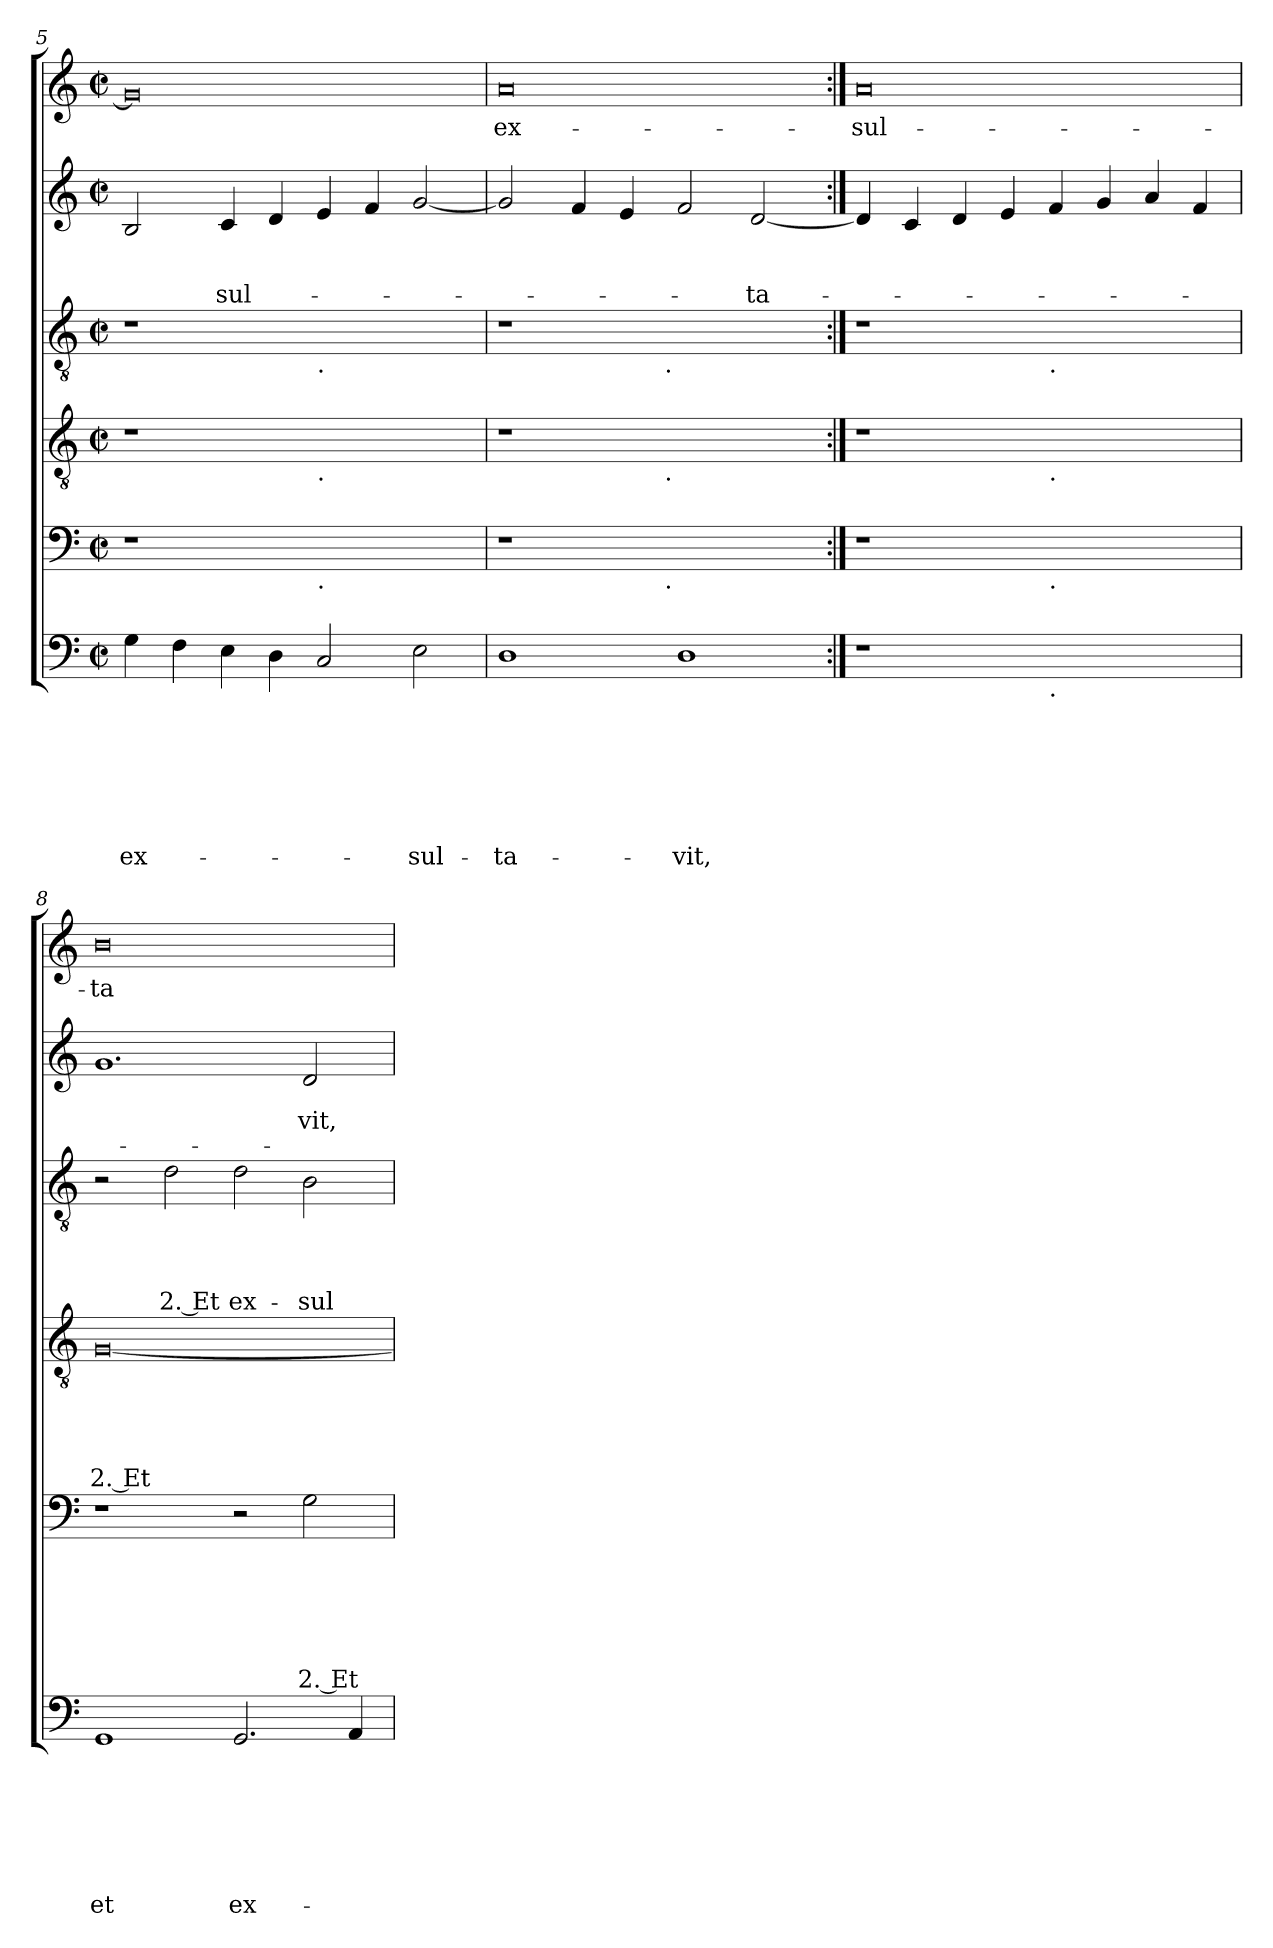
**kern	**text	**text	**text	**text	**text	**text	**text	**kern	**text	**text	**text	**text	**text	**text	**kern	**text	**text	**text	**text	**text	**kern	**text	**text	**text	**text	**kern	**text	**text	**text	**kern	**text
*part6	*part6	*part6	*part6	*part6	*part6	*part6	*part6	*part5	*part5	*part5	*part5	*part5	*part5	*part5	*part4	*part4	*part4	*part4	*part4	*part4	*part3	*part3	*part3	*part3	*part3	*part2	*part2	*part2	*part2	*part1	*part1
*staff6	*staff6	*staff6	*staff6	*staff6	*staff6	*staff6	*staff6	*staff5	*staff5	*staff5	*staff5	*staff5	*staff5	*staff5	*staff4	*staff4	*staff4	*staff4	*staff4	*staff4	*staff3	*staff3	*staff3	*staff3	*staff3	*staff2	*staff2	*staff2	*staff2	*staff1	*staff1
*clefF4	*	*	*	*	*	*	*	*clefF4	*	*	*	*	*	*	*clefGv2	*	*	*	*	*	*clefGv2	*	*	*	*	*clefG2	*	*	*	*clefG2	*
*k[]	*	*	*	*	*	*	*	*k[]	*	*	*	*	*	*	*k[]	*	*	*	*	*	*k[]	*	*	*	*	*k[]	*	*	*	*k[]	*
*C:	*	*	*	*	*	*	*	*C:	*	*	*	*	*	*	*C:	*	*	*	*	*	*C:	*	*	*	*	*C:	*	*	*	*C:	*
*M2/2	*	*	*	*	*	*	*	*M2/2	*	*	*	*	*	*	*M2/2	*	*	*	*	*	*M2/2	*	*	*	*	*M2/2	*	*	*	*M2/2	*
*met(c|)	*	*	*	*	*	*	*	*met(c|)	*	*	*	*	*	*	*met(c|)	*	*	*	*	*	*met(c|)	*	*	*	*	*met(c|)	*	*	*	*met(c|)	*
=5	=5	=5	=5	=5	=5	=5	=5	=5	=5	=5	=5	=5	=5	=5	=5	=5	=5	=5	=5	=5	=5	=5	=5	=5	=5	=5	=5	=5	=5	=5	=5
!	!	!	!	!	!	!	!LO:LY:b	!	!	!	!	!	!	!	!	!	!	!	!	!	!	!	!	!	!	!	!	!	!	!	!
4G\	.	.	.	.	.	.	ex-	1r	.	.	.	.	.	.	1r	.	.	.	.	.	1r	.	.	.	.	2B/	.	.	.	0g]	.
4F\	.	.	.	.	.	.	.	.	.	.	.	.	.	.	.	.	.	.	.	.	.	.	.	.	.	.	.	.	.	.	.
!	!	!	!	!	!	!	!	!	!	!	!	!	!	!	!	!	!	!	!	!	!	!	!	!	!	!	!	!	!LO:LY:b	!	!
4E\	.	.	.	.	.	.	.	.	.	.	.	.	.	.	.	.	.	.	.	.	.	.	.	.	.	4c/	.	.	-sul-	.	.
4D\	.	.	.	.	.	.	.	.	.	.	.	.	.	.	.	.	.	.	.	.	.	.	.	.	.	4d/	.	.	.	.	.
!	!	!	!	!	!	!	!	!	!	!	!	!	!	!	!	!	!	!	!	!	!LO:TX:b:t=.	!	!	!	!	!	!	!	!	!	!
!	!	!	!	!	!	!	!	!	!	!	!	!	!	!	!LO:TX:b:t=.	!	!	!	!	!	!	!	!	!	!	!	!	!	!	!	!
!	!	!	!	!	!	!	!	!LO:TX:b:t=.	!	!	!	!	!	!	!	!	!	!	!	!	!	!	!	!	!	!	!	!	!	!	!
2C/	.	.	.	.	.	.	.	1ryy	.	.	.	.	.	.	1ryy	.	.	.	.	.	1ryy	.	.	.	.	4e/	.	.	.	.	.
.	.	.	.	.	.	.	.	.	.	.	.	.	.	.	.	.	.	.	.	.	.	.	.	.	.	4f/	.	.	.	.	.
!	!	!	!	!	!	!	!LO:LY:b	!	!	!	!	!	!	!	!	!	!	!	!	!	!	!	!	!	!	!	!	!	!	!	!
2E\	.	.	.	.	.	.	-sul-	.	.	.	.	.	.	.	.	.	.	.	.	.	.	.	.	.	.	[<2g/	.	.	.	.	.
=6	=6	=6	=6	=6	=6	=6	=6	=6	=6	=6	=6	=6	=6	=6	=6	=6	=6	=6	=6	=6	=6	=6	=6	=6	=6	=6	=6	=6	=6	=6	=6
!	!	!	!	!	!	!	!LO:LY:b	!	!	!	!	!	!	!	!	!	!	!	!	!	!	!	!	!	!	!	!	!	!	!	!LO:LY:b
*	*	*	*	*	*	*	*	*^	*	*	*	*	*	*	*^	*	*	*	*	*	*^	*	*	*	*	*	*	*	*	*	*
1D	.	.	.	.	.	.	-ta-	1r	2ryy	.	.	.	.	.	.	1r	2ryy	.	.	.	.	.	1r	2ryy	.	.	.	.	2g/]	.	.	.	0a	ex-
.	.	.	.	.	.	.	.	.	4...ryy	.	.	.	.	.	.	.	4...ryy	.	.	.	.	.	.	4...ryy	.	.	.	.	4f/	.	.	.	.	.
.	.	.	.	.	.	.	.	.	.	.	.	.	.	.	.	.	.	.	.	.	.	.	.	.	.	.	.	.	4e/	.	.	.	.	.
!	!	!	!	!	!	!	!	!	!	!	!	!	!	!	!	!	!	!	!	!	!	!	!	!LO:TX:b:t=.	!	!	!	!	!	!	!	!	!	!
!	!	!	!	!	!	!	!	!	!	!	!	!	!	!	!	!	!LO:TX:b:t=.	!	!	!	!	!	!	!	!	!	!	!	!	!	!	!	!	!
!	!	!	!	!	!	!	!	!	!LO:TX:b:t=.	!	!	!	!	!	!	!	!	!	!	!	!	!	!	!	!	!	!	!	!	!	!	!	!	!
.	.	.	.	.	.	.	.	.	1ryy	.	.	.	.	.	.	.	1ryy	.	.	.	.	.	.	1ryy	.	.	.	.	.	.	.	.	.	.
!	!	!	!	!	!	!	!LO:LY:b	!	!	!	!	!	!	!	!	!	!	!	!	!	!	!	!	!	!	!	!	!	!	!	!	!	!	!
1D	.	.	.	.	.	.	-vit,	1ryy	.	.	.	.	.	.	.	1ryy	.	.	.	.	.	.	1ryy	.	.	.	.	.	2f/	.	.	.	.	.
!	!	!	!	!	!	!	!	!	!	!	!	!	!	!	!	!	!	!	!	!	!	!	!	!	!	!	!	!	!	!	!	!LO:LY:b	!	!
.	.	.	.	.	.	.	.	.	.	.	.	.	.	.	.	.	.	.	.	.	.	.	.	.	.	.	.	.	[<2d/	.	.	-ta-	.	.
.	.	.	.	.	.	.	.	.	32ryy	.	.	.	.	.	.	.	32ryy	.	.	.	.	.	.	32ryy	.	.	.	.	.	.	.	.	.	.
!!LO:LB:g=z
=7:|!	=7:|!	=7:|!	=7:|!	=7:|!	=7:|!	=7:|!	=7:|!	=7:|!	=7:|!	=7:|!	=7:|!	=7:|!	=7:|!	=7:|!	=7:|!	=7:|!	=7:|!	=7:|!	=7:|!	=7:|!	=7:|!	=7:|!	=7:|!	=7:|!	=7:|!	=7:|!	=7:|!	=7:|!	=7:|!	=7:|!	=7:|!	=7:|!	=7:|!	=7:|!
!	!	!	!	!	!	!	!	!	!	!	!	!	!	!	!	!	!	!	!	!	!	!	!	!	!	!	!	!	!	!	!	!	!	!LO:LY:b
*	*	*	*	*	*	*	*	*v	*v	*	*	*	*	*	*	*	*	*	*	*	*	*	*v	*v	*	*	*	*	*	*	*	*	*	*
*	*	*	*	*	*	*	*	*	*	*	*	*	*	*	*v	*v	*	*	*	*	*	*	*	*	*	*	*	*	*	*	*	*
1r	.	.	.	.	.	.	.	1r	.	.	.	.	.	.	1r	.	.	.	.	.	1r	.	.	.	.	4d/]	.	.	.	0a	-sul-
.	.	.	.	.	.	.	.	.	.	.	.	.	.	.	.	.	.	.	.	.	.	.	.	.	.	4c/	.	.	.	.	.
.	.	.	.	.	.	.	.	.	.	.	.	.	.	.	.	.	.	.	.	.	.	.	.	.	.	4d/	.	.	.	.	.
.	.	.	.	.	.	.	.	.	.	.	.	.	.	.	.	.	.	.	.	.	.	.	.	.	.	4e/	.	.	.	.	.
!	!	!	!	!	!	!	!	!	!	!	!	!	!	!	!	!	!	!	!	!	!LO:TX:b:t=.	!	!	!	!	!	!	!	!	!	!
!	!	!	!	!	!	!	!	!	!	!	!	!	!	!	!LO:TX:b:t=.	!	!	!	!	!	!	!	!	!	!	!	!	!	!	!	!
!	!	!	!	!	!	!	!	!LO:TX:b:t=.	!	!	!	!	!	!	!	!	!	!	!	!	!	!	!	!	!	!	!	!	!	!	!
!LO:TX:b:t=.	!	!	!	!	!	!	!	!	!	!	!	!	!	!	!	!	!	!	!	!	!	!	!	!	!	!	!	!	!	!	!
1ryy	.	.	.	.	.	.	.	1ryy	.	.	.	.	.	.	1ryy	.	.	.	.	.	1ryy	.	.	.	.	4f/	.	.	.	.	.
.	.	.	.	.	.	.	.	.	.	.	.	.	.	.	.	.	.	.	.	.	.	.	.	.	.	4g/	.	.	.	.	.
.	.	.	.	.	.	.	.	.	.	.	.	.	.	.	.	.	.	.	.	.	.	.	.	.	.	4a/	.	.	.	.	.
.	.	.	.	.	.	.	.	.	.	.	.	.	.	.	.	.	.	.	.	.	.	.	.	.	.	4f/	.	.	.	.	.
=8	=8	=8	=8	=8	=8	=8	=8	=8	=8	=8	=8	=8	=8	=8	=8	=8	=8	=8	=8	=8	=8	=8	=8	=8	=8	=8	=8	=8	=8	=8	=8
!	!	!	!	!	!	!	!LO:LY:b	!	!	!	!	!	!	!	!	!	!	!	!	!LO:LY:b:rj	!	!	!	!	!	!	!	!	!	!	!LO:LY:b:rj
1GG	.	.	.	.	.	.	et	1r	.	.	.	.	.	.	[<0G	.	.	.	.	2. Et	2r	.	.	.	.	1.g	.	.	.	0b	-ta-
!	!	!	!	!	!	!	!	!	!	!	!	!	!	!	!	!	!	!	!	!	!	!	!	!	!LO:LY:b:rj	!	!	!	!	!	!
.	.	.	.	.	.	.	.	.	.	.	.	.	.	.	.	.	.	.	.	.	2d\	.	.	.	2. Et	.	.	.	.	.	.
!	!	!	!	!	!	!	!LO:LY:b	!	!	!	!	!	!	!	!	!	!	!	!	!	!	!	!	!	!LO:LY:b	!	!	!	!	!	!
2.GG/	.	.	.	.	.	.	ex-	2r	.	.	.	.	.	.	.	.	.	.	.	.	2d\	.	.	.	ex-	.	.	.	.	.	.
!	!	!	!	!	!	!	!	!	!	!	!	!	!	!LO:LY:b:rj	!	!	!	!	!	!	!	!	!	!	!LO:LY:b:rj	!	!	!LO:LY:b	!	!	!
.	.	.	.	.	.	.	.	2G\	.	.	.	.	.	2. Et	.	.	.	.	.	.	2B\	.	.	.	-sul-	2d/	.	-vit,	.	.	.
4AA/	.	.	.	.	.	.	.	.	.	.	.	.	.	.	.	.	.	.	.	.	.	.	.	.	.	.	.	.	.	.	.
=	=	=	=	=	=	=	=	=	=	=	=	=	=	=	=	=	=	=	=	=	=	=	=	=	=	=	=	=	=	=	=
*-	*-	*-	*-	*-	*-	*-	*-	*-	*-	*-	*-	*-	*-	*-	*-	*-	*-	*-	*-	*-	*-	*-	*-	*-	*-	*-	*-	*-	*-	*-	*-
